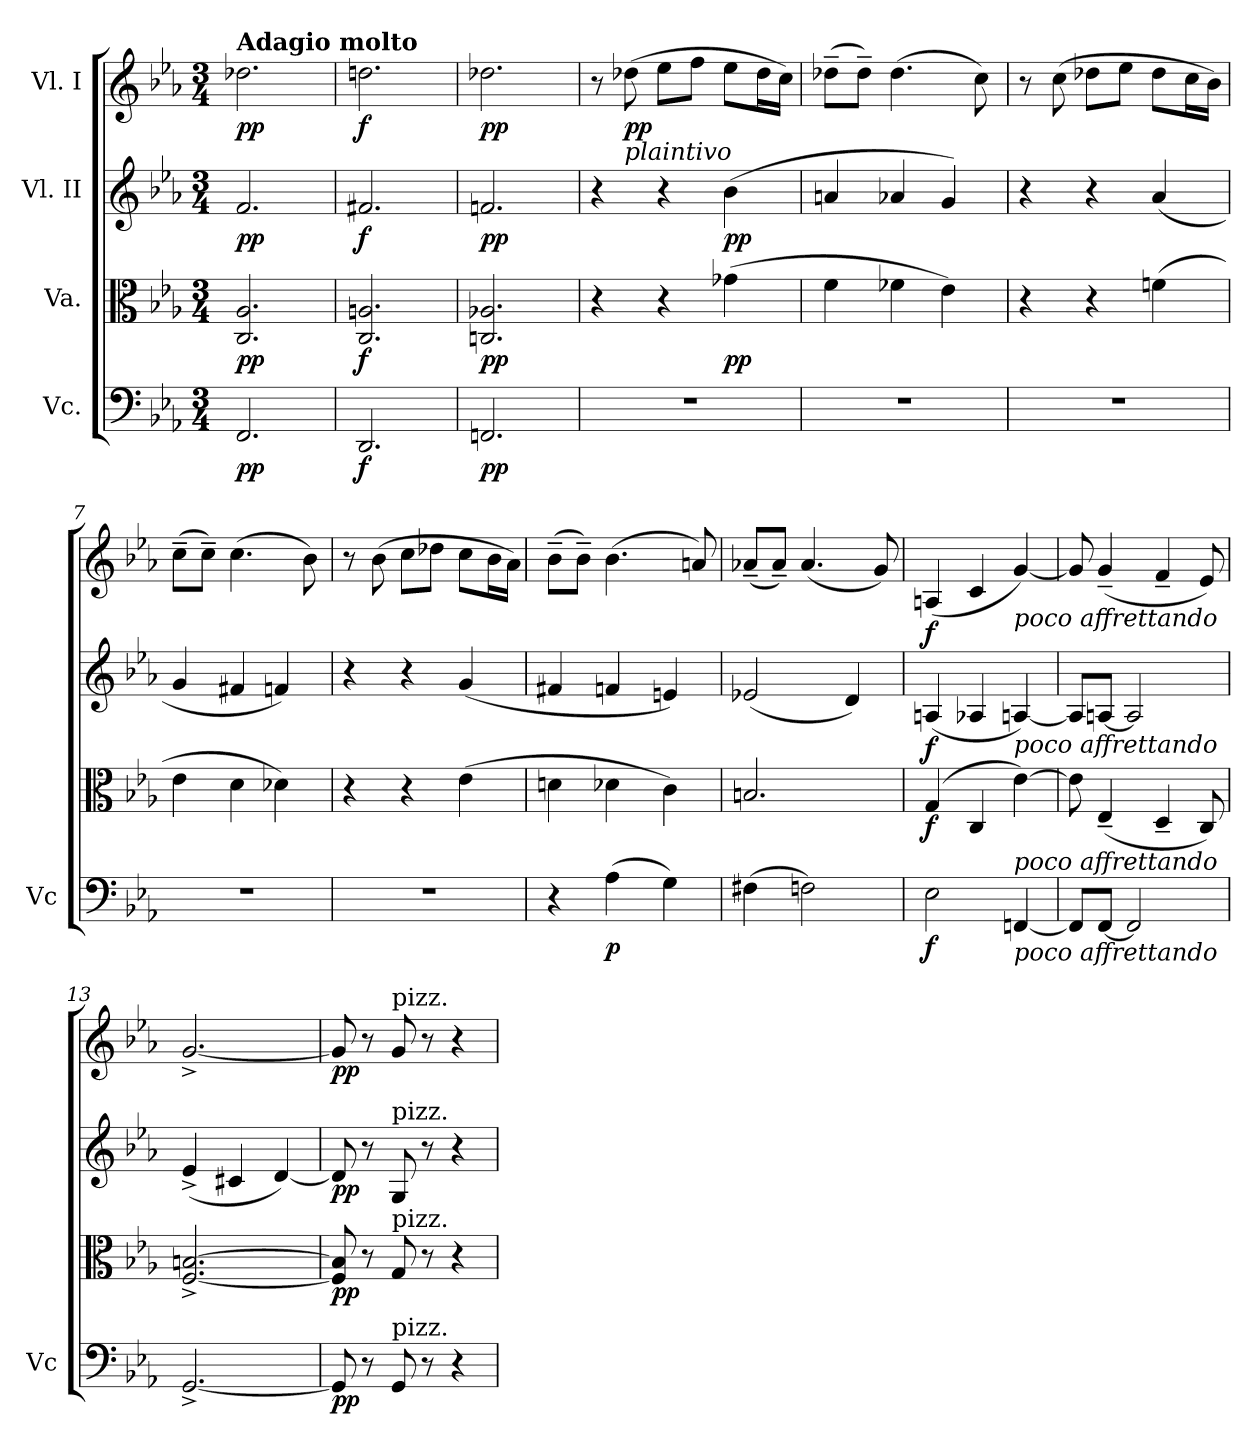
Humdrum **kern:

**kern	**dynam	**kern	**dynam	**kern	**dynam	**kern	**dynam
*part4	*part4	*part3	*part3	*part2	*part2	*part1	*part1
*staff4	*staff4	*staff3	*staff3	*staff2	*staff2	*staff1	*staff1
*I"Vc.	*	*I"Va.	*	*I"Vl. II	*	*I"Vl. I	*
*I'Vc	*	*	*	*	*	*	*
*clefF4	*	*clefC3	*	*clefG2	*	*clefG2	*
*k[b-e-a-]	*	*k[b-e-a-]	*	*k[b-e-a-]	*	*k[b-e-a-]	*
*c:	*	*c:	*	*c:	*	*c:	*
*M3/4	*	*M3/4	*	*M3/4	*	*M3/4	*
=1	=1	=1	=1	=1	=1	=1	=1
!	!	!	!	!	!	!LO:TX:a:B:t=Adagio molto	!
!	!LO:DY:b	!	!LO:DY:b	!	!LO:DY:b	!	!LO:DY:b
2.FF/	pp	2.C/ 2.A-/	pp	2.f/	pp	2.dd-X\	pp
=2	=2	=2	=2	=2	=2	=2	=2
!	!LO:DY:b	!	!LO:DY:b	!	!LO:DY:b	!	!LO:DY:b
2.DD/	f	2.C/ 2.An/	f	2.f#X/	f	2.ddn\	f
=3	=3	=3	=3	=3	=3	=3	=3
!	!LO:DY:b	!	!LO:DY:b	!	!LO:DY:b	!	!LO:DY:b
2.FFn/	pp	2.Cn/ 2.A-X/	pp	2.fn/	pp	2.dd-X\	pp
=4	=4	=4	=4	=4	=4	=4	=4
2.r	.	4r	.	4r	.	8r	.
!	!	!	!	!	!	!LO:TX:b:i:t=plaintivo	!
!	!	!	!	!	!	!	!LO:DY:b
.	.	.	.	.	.	(>8dd-X\	pp
.	.	4r	.	4r	.	8ee-\L	.
.	.	.	.	.	.	8ff\J	.
!	!	!	!LO:DY:b	!	!LO:DY:b	!	!
.	.	(>4g-X\	pp	(>4b-\	pp	8ee-\L	.
.	.	.	.	.	.	16dd-\L	.
.	.	.	.	.	.	16cc\JJ)	.
=5	=5	=5	=5	=5	=5	=5	=5
2.r	.	4f\	.	4an/	.	(>8dd-X~\L	.
.	.	.	.	.	.	8dd-~\J)	.
.	.	4f-X\	.	4a-X/	.	(>4.dd-\	.
.	.	4e-\)	.	4g/)	.	.	.
.	.	.	.	.	.	8cc\)	.
=6	=6	=6	=6	=6	=6	=6	=6
2.r	.	4r	.	4r	.	8r	.
.	.	.	.	.	.	(>8cc\	.
.	.	4r	.	4r	.	8dd-X\L	.
.	.	.	.	.	.	8ee-\J	.
.	.	(>4fn\	.	(<4a-/	.	8dd-\L	.
.	.	.	.	.	.	16cc\L	.
.	.	.	.	.	.	16b-\JJ)	.
=7	=7	=7	=7	=7	=7	=7	=7
2.r	.	4e-\	.	4g/	.	(>8cc~\L	.
.	.	.	.	.	.	8cc~\J)	.
.	.	4d\	.	4f#X/	.	(>4.cc\	.
.	.	4d-X\)	.	4fn/)	.	.	.
.	.	.	.	.	.	8b-\)	.
!!LO:LB:g=z
=8	=8	=8	=8	=8	=8	=8	=8
2.r	.	4r	.	4r	.	8r	.
.	.	.	.	.	.	(>8b-\	.
!	!	!	!	!	!	!	!LO:DY:b
.	.	4r	.	4r	.	8cc\L	cresc.
.	.	.	.	.	.	8dd-X\J	.
!	!	!	!LO:DY:b	!	!LO:DY:b	!	!
.	.	(>4e-\	cresc.	(<4g/	cresc.	8cc\L	.
.	.	.	.	.	.	16b-\L	.
.	.	.	.	.	.	16a-\JJ)	.
=9	=9	=9	=9	=9	=9	=9	=9
*^	*	*	*	*	*	*	*
4r	4.ryy	.	4dn\	.	4f#X/	.	(>8b-~\L	.
.	.	.	.	.	.	.	8b-~\J)	.
!	!	!LO:DY:b	!	!	!	!	!	!
(>4A-\	.	p	4d-X\	.	4fn/	.	(>4.b-\	.
!	!	!LO:DY:b	!	!	!	!	!	!
.	4.ryy	cresc.	.	.	.	.	.	.
4G\)	.	.	4c\)	.	4en/)	.	.	.
.	.	.	.	.	.	.	8an/)	.
*v	*v	*	*	*	*	*	*	*
=10	=10	=10	=10	=10	=10	=10	=10
(>4F#X\	.	2.Bn/	.	(<2e-X/	.	(<8a-X~/L	.
.	.	.	.	.	.	8a-~/J)	.
2Fn\)	.	.	.	.	.	(<4.a-/	.
.	.	.	.	4d/)	.	.	.
.	.	.	.	.	.	8g/)	.
=11	=11	=11	=11	=11	=11	=11	=11
!	!LO:DY:b	!	!LO:DY:b	!	!LO:DY:b	!	!LO:DY:b
2E-\	f	(>4G/	f	(<4An/	f	(<4An/	f
.	.	4C/	.	4A-X/	.	4c/	.
!	!	!	!	!	!	!LO:TX:b:i:t=poco affrettando	!
!	!	!	!	!LO:TX:b:i:t=poco affrettando	!	!	!
!	!	!LO:TX:b:i:t=poco affrettando	!	!	!	!	!
!LO:TX:b:i:t=poco affrettando	!	!	!	!	!	!	!
[4FFn/	.	[4e-\)	.	[4An/)	.	[4g/)	.
=12	=12	=12	=12	=12	=12	=12	=12
8FF/L]	.	8e-\]	.	8A/L]	.	8g/]	.
[8FF/J	.	(<4E-~/	.	[8An/J	.	(<4g~/	.
2FF/]	.	.	.	2A/]	.	.	.
.	.	4D~/	.	.	.	4f~/	.
.	.	8C/)	.	.	.	8e-/)	.
=13	=13	=13	=13	=13	=13	=13	=13
[2.GG^/	.	[2.F^/ [2.Bn^/	.	(<4e-^/	.	[2.g^/	.
.	.	.	.	4c#X/	.	.	.
.	.	.	.	[4d/)	.	.	.
=14	=14	=14	=14	=14	=14	=14	=14
!	!LO:DY:b	!	!LO:DY:b	!	!LO:DY:b	!	!LO:DY:b
8GG/]	pp	8F]/ 8B]/	pp	8d/]	pp	8g/]	pp
8r	.	8r	.	8r	.	8r	.
!	!	!	!	!	!	!LO:TX:a:t=pizz.	!
!	!	!	!	!LO:TX:a:t=pizz.	!	!	!
!	!	!LO:TX:a:t=pizz.	!	!	!	!	!
!LO:TX:a:t=pizz.	!	!	!	!	!	!	!
8GG/	.	8G/	.	8G/	.	8g/	.
8r	.	8r	.	8r	.	8r	.
4r	.	4r	.	4r	.	4r	.
=	=	=	=	=	=	=	=
*-	*-	*-	*-	*-	*-	*-	*-
